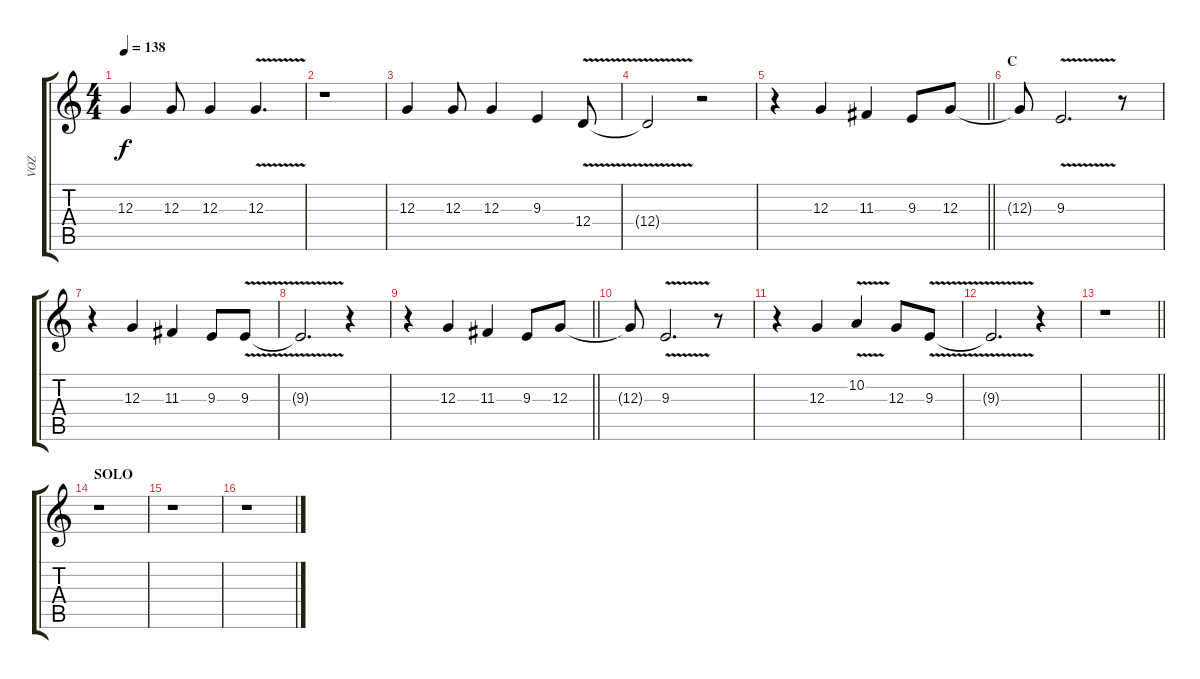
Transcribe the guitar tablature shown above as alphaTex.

\track ("VOZ" "VOZ") {instrument flute}
\staff {score tabs}
\tuning (E4 B3 G3 D3 A2 E2) {hide}
\ts (4 4)
\tempo 138
\clef g2
\ks c
12.3.4{dy f} 12.3.8 12.3.4 12.3{v}.4{d} |
r.1 |
12.3.4 12.3.8 12.3.4 9.3.4 12.4{v}.8 |
12.4{t}.2 r.2 |
\barLineRight lightlight
r.4 12.3.4 11.3.4 9.3.8 12.3.8 |
\section ("" "C")
12.3{t}.8 9.3{v}.2{d} r.8 |
r.4 12.3.4 11.3.4 9.3.8 9.3{v}.8 |
9.3{t}.2{d} r.4 |
\barLineRight lightlight
r.4 12.3.4 11.3.4 9.3.8 12.3.8 |
12.3{t}.8 9.3{v}.2{d} r.8 |
r.4 12.3.4 10.2{v}.4 12.3.8 9.3{v}.8 |
9.3{t}.2{d} r.4 |
\barLineRight lightlight
r.1 |
\section ("" "SOLO")
r.1 |
r.1 |
r.1
